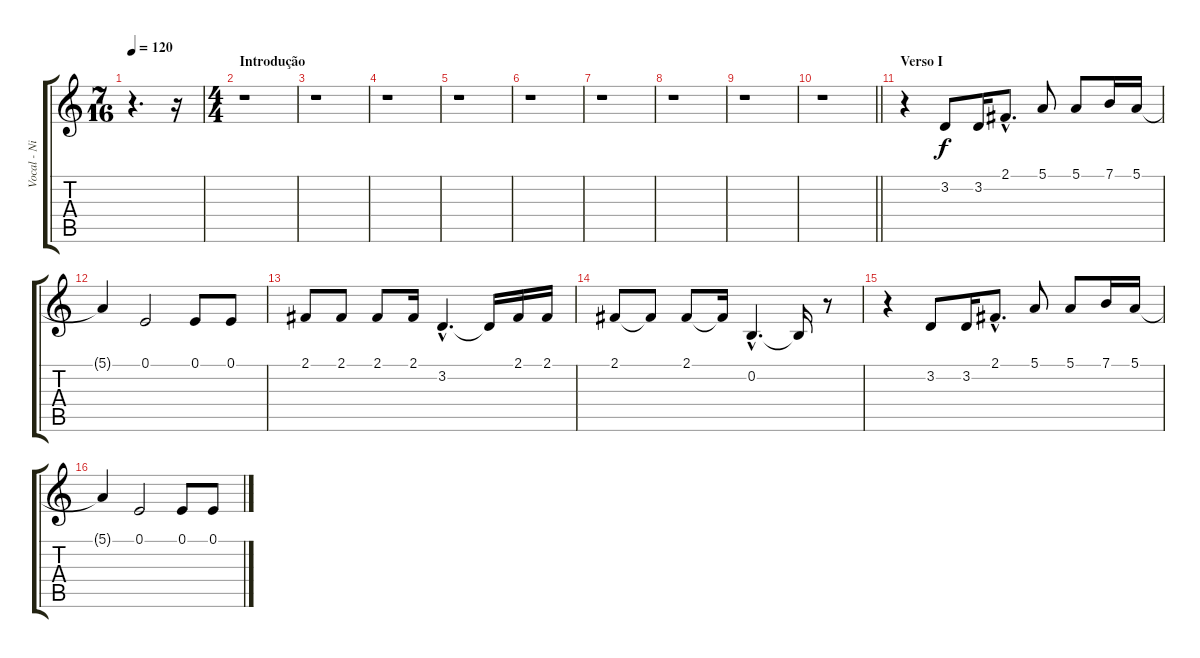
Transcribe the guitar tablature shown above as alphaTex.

\track ("Vocal - Nikola" "Vocal - Ni") {instrument flute}
\staff {score tabs}
\tuning (E4 B3 G3 D3 A2 E2) {hide}
\ts (7 16)
\tempo 120
\clef g2
\ks c
r.4{d dy f instrument flute} r.16 |
\ts (4 4)
\section ("" "Introdução")
r.1 |
r.1 |
r.1 |
r.1 |
r.1 |
r.1 |
r.1 |
r.1 |
\barLineRight lightlight
r.1 |
\section ("" "Verso I")
r.4 3.2.8 3.2.16 2.1{hac}.8{d} 5.1.8 5.1.8 7.1.16 5.1.16 |
5.1{t}.4 0.1.2 0.1.8 0.1.8 |
2.1.8 2.1.8 2.1.8 2.1.16 3.2{hac}.4{d} 3.2{t}.16 2.1.16 2.1.16 |
2.1.8 2.1{t}.8 2.1.8 2.1{t}.16 0.2{hac}.4{d} 0.2{t}.16 r.8 |
r.4 3.2.8 3.2.16 2.1{hac}.8{d} 5.1.8 5.1.8 7.1.16 5.1.16 |
5.1{t}.4 0.1.2 0.1.8 0.1.8
